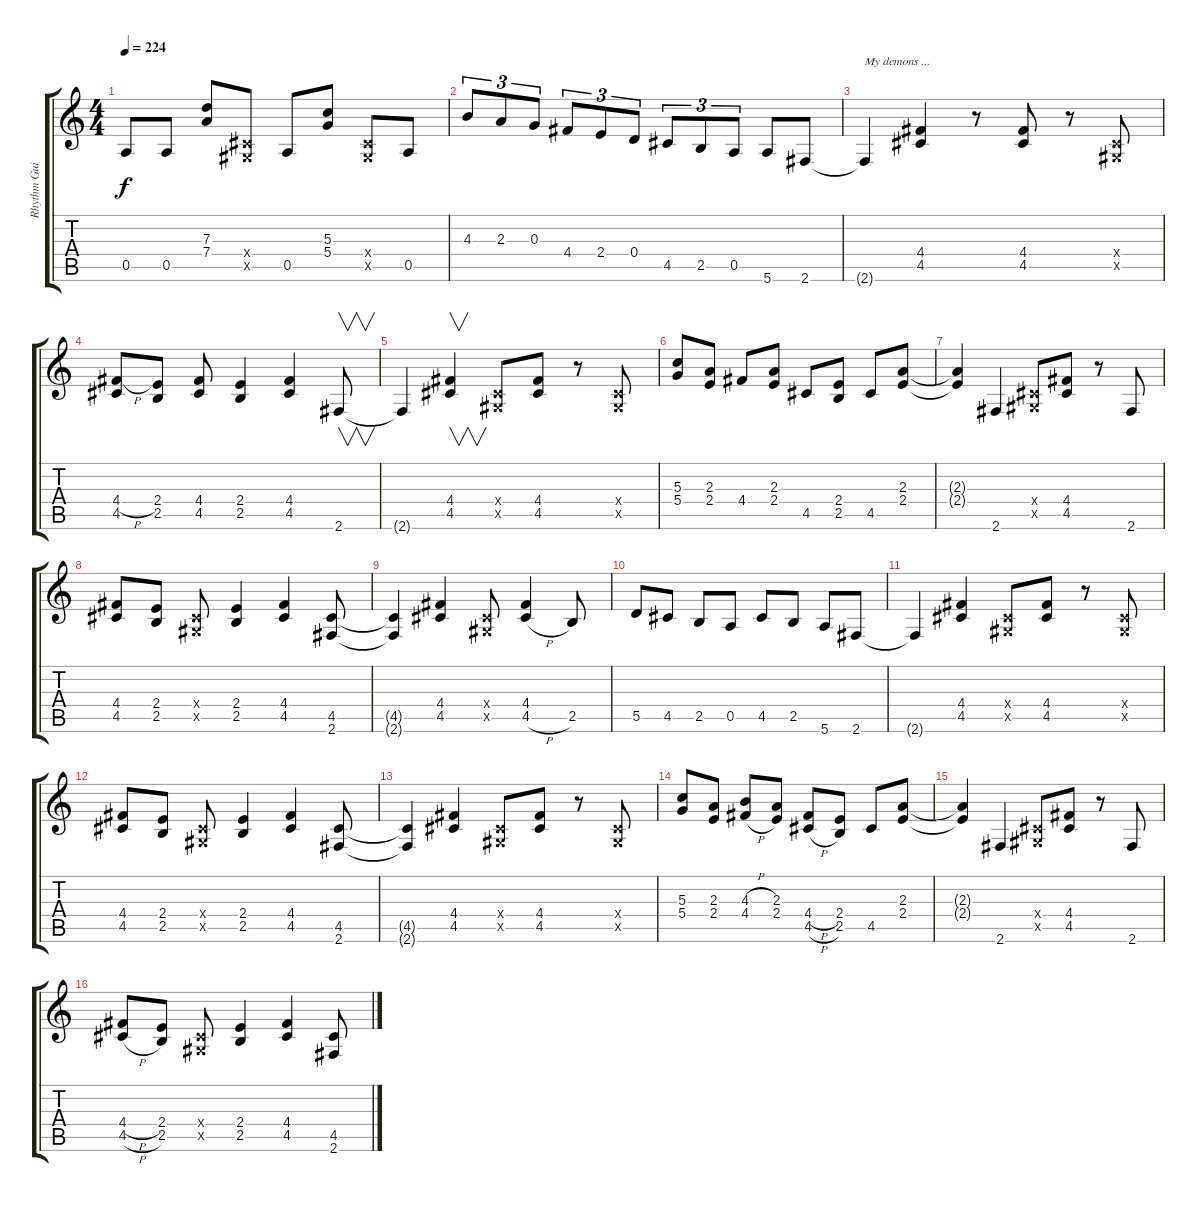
\track ("Rhythm Guitar" "Rhythm Gui") {instrument distortionguitar}
\staff {score tabs}
\tuning (E4 B3 G3 D3 A2 E2) {hide}
\ts (4 4)
\tempo 224
\clef g2
\ks c
0.5{t}.8{dy f} 0.5.8 (7.3 7.4).8 (-1.4{x} -1.5{x}).8 0.5.8 (5.3 5.4).8 (-1.4{x} -1.5{x}).8 0.5.8 |
4.3.8{tu (3 2)} 2.3.8{tu (3 2)} 0.3.8{tu (3 2)} 4.4.8{tu (3 2)} 2.4.8{tu (3 2)} 0.4.8{tu (3 2)} 4.5.8{tu (3 2)} 2.5.8{tu (3 2)} 0.5.8{tu (3 2)} 5.6.8 2.6.8 |
2.6{t}.4{txt "My demons ..."} (4.4 4.5).4 r.8 (4.4 4.5).8 r.8 (-1.4{x} -1.5{x}).8 |
(4.4{h} 4.5).8 (2.4 2.5).8 (4.4 4.5).8 (2.4 2.5).4 (4.4 4.5).4 2.6.8{v} |
2.6{t}.4 (4.4 4.5).4{v} (-1.4{x} -1.5{x}).8 (4.4 4.5).8 r.8 (-1.4{x} -1.5{x}).8 |
(5.3 5.4).8 (2.3 2.4).8 4.4.8 (2.3 2.4).8 4.5.8 (2.4 2.5).8 4.5.8 (2.3 2.4).8 |
(2.3{t} 2.4{t}).4 2.6.4 (-1.4{x} -1.5{x}).8 (4.4 4.5).8 r.8 2.6.8 |
(4.4 4.5).8 (2.4 2.5).8 (-1.4{x} -1.5{x}).8 (2.4 2.5).4 (4.4 4.5).4 (4.5 2.6).8 |
(4.5{t} 2.6{t}).4 (4.4 4.5).4 (-1.4{x} -1.5{x}).8 (4.4 4.5{h}).4 2.5.8 |
5.5.8 4.5.8 2.5.8 0.5.8 4.5.8 2.5.8 5.6.8 2.6.8 |
2.6{t}.4 (4.4 4.5).4 (-1.4{x} -1.5{x}).8 (4.4 4.5).8 r.8 (-1.4{x} -1.5{x}).8 |
(4.4 4.5).8 (2.4 2.5).8 (-1.4{x} -1.5{x}).8 (2.4 2.5).4 (4.4 4.5).4 (4.5 2.6).8 |
(4.5{t} 2.6{t}).4 (4.4 4.5).4 (-1.4{x} -1.5{x}).8 (4.4 4.5).8 r.8 (-1.4{x} -1.5{x}).8 |
(5.3 5.4).8 (2.3 2.4).8 (4.3{h} 4.4{h}).8 (2.3 2.4).8 (4.4{h} 4.5{h}).8 (2.4 2.5).8 4.5.8 (2.3 2.4).8 |
(2.3{t} 2.4{t}).4 2.6.4 (-1.4{x} -1.5{x}).8 (4.4 4.5).8 r.8 2.6.8 |
(4.4{h} 4.5{h}).8 (2.4 2.5).8 (-1.4{x} -1.5{x}).8 (2.4 2.5).4 (4.4 4.5).4 (4.5 2.6).8
